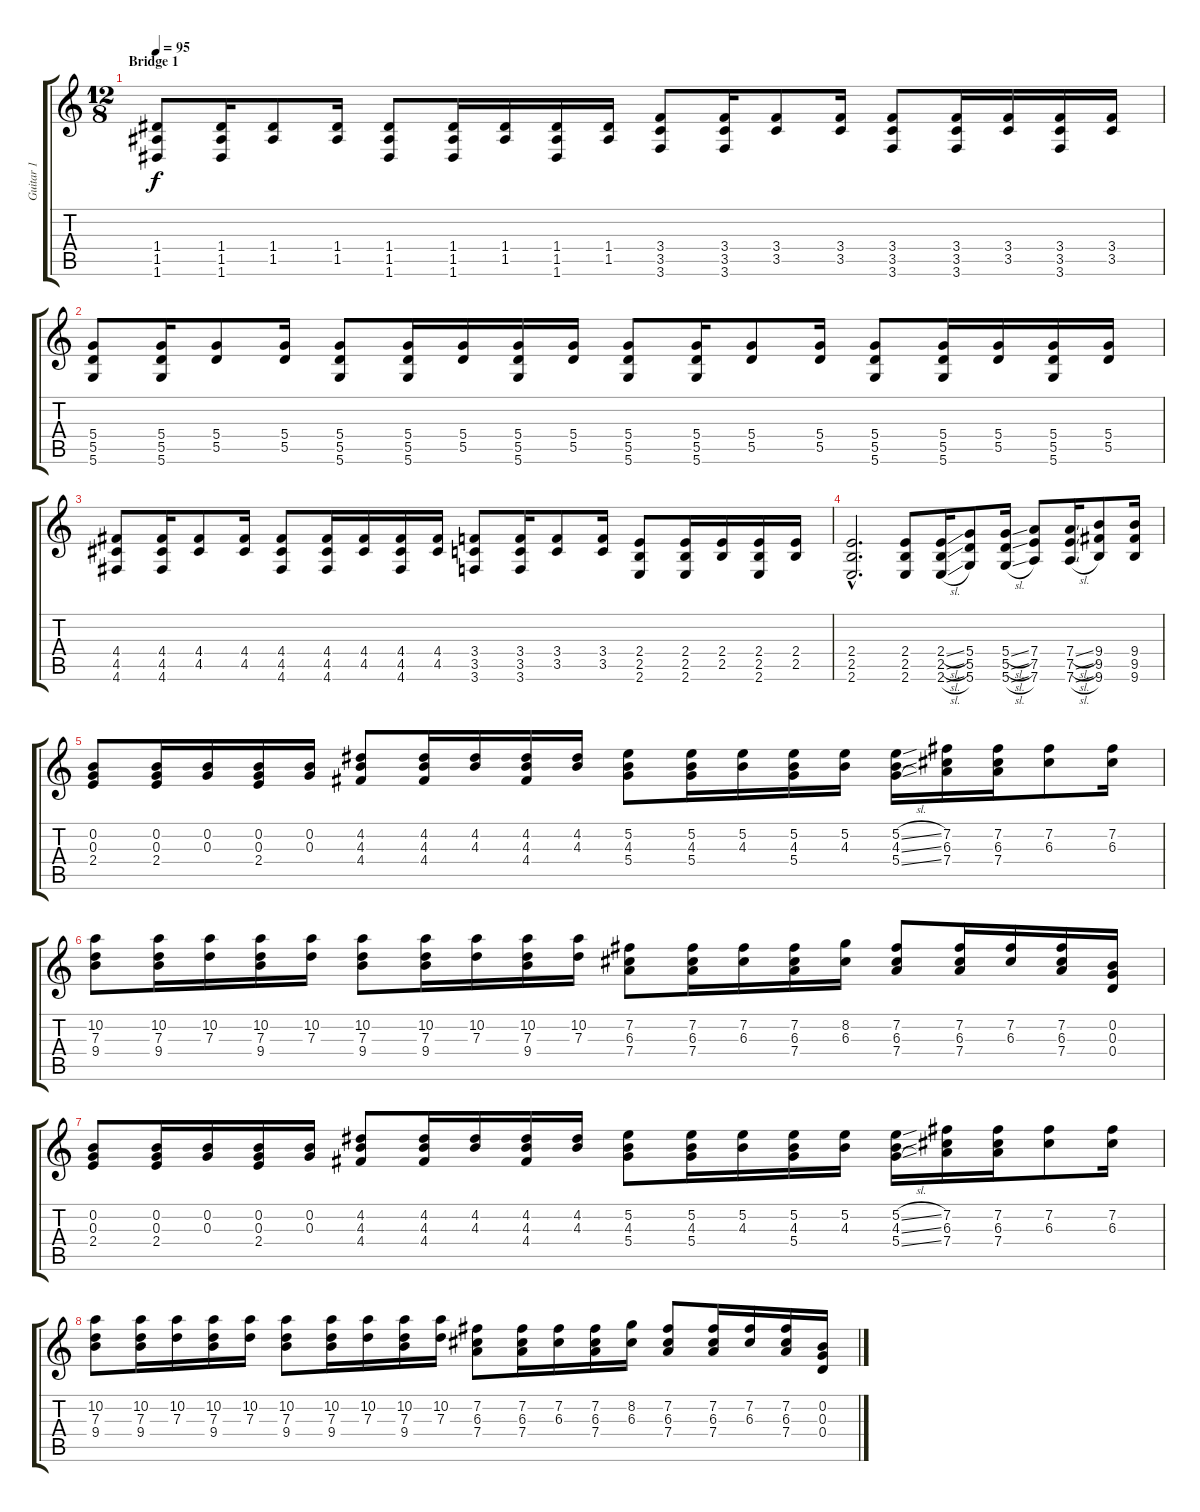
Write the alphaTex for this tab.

\track ("Guitar 1" "Guitar 1") {instrument electricguitarjazz}
\staff {score tabs}
\tuning (E4 B3 G3 D3 A2 D2) {hide}
\ts (12 8)
\section ("" "Bridge 1")
\tempo 95
\clef g2
\ks c
(1.4 1.5 1.6).8{dy f} (1.4 1.5 1.6).16 (1.4 1.5).8 (1.4 1.5).16 (1.4 1.5 1.6).8 (1.4 1.5 1.6).16 (1.4 1.5).16 (1.4 1.5 1.6).16 (1.4 1.5).16 (3.4 3.5 3.6).8 (3.4 3.5 3.6).16 (3.4 3.5).8 (3.4 3.5).16 (3.4 3.5 3.6).8 (3.4 3.5 3.6).16 (3.4 3.5).16 (3.4 3.5 3.6).16 (3.4 3.5).16 |
(5.4 5.5 5.6).8 (5.4 5.5 5.6).16 (5.4 5.5).8 (5.4 5.5).16 (5.4 5.5 5.6).8 (5.4 5.5 5.6).16 (5.4 5.5).16 (5.4 5.5 5.6).16 (5.4 5.5).16 (5.4 5.5 5.6).8 (5.4 5.5 5.6).16 (5.4 5.5).8 (5.4 5.5).16 (5.4 5.5 5.6).8 (5.4 5.5 5.6).16 (5.4 5.5).16 (5.4 5.5 5.6).16 (5.4 5.5).16 |
(4.4 4.5 4.6).8 (4.4 4.5 4.6).16 (4.4 4.5).8 (4.4 4.5).16 (4.4 4.5 4.6).8 (4.4 4.5 4.6).16 (4.4 4.5).16 (4.4 4.5 4.6).16 (4.4 4.5).16 (3.4 3.5 3.6).8 (3.4 3.5 3.6).16 (3.4 3.5).8 (3.4 3.5).16 (2.4 2.5 2.6).8 (2.4 2.5 2.6).16 (2.4 2.5).16 (2.4 2.5 2.6).16 (2.4 2.5).16 |
(2.4{hac} 2.5{hac} 2.6{hac}).2{d} (2.4 2.5 2.6).8 (2.4{sl} 2.5{sl} 2.6{sl}).16 (5.4 5.5 5.6).8 (5.4{sl} 5.5{sl} 5.6{sl}).16 (7.4 7.5 7.6).8 (7.4{sl} 7.5{sl} 7.6{sl}).16 (9.4 9.5 9.6).8 (9.4 9.5 9.6).16 |
(0.2 0.3 2.4).8 (0.2 0.3 2.4).16 (0.2 0.3).16 (0.2 0.3 2.4).16 (0.2 0.3).16 (4.2 4.3 4.4).8 (4.2 4.3 4.4).16 (4.2 4.3).16 (4.2 4.3 4.4).16 (4.2 4.3).16 (5.2 4.3 5.4).8 (5.2 4.3 5.4).16 (5.2 4.3).16 (5.2 4.3 5.4).16 (5.2 4.3).16 (5.2{sl} 4.3{sl} 5.4{sl}).16 (7.2 6.3 7.4).16 (7.2 6.3 7.4).16 (7.2 6.3).8 (7.2 6.3).16 |
(10.2 7.3 9.4).8 (10.2 7.3 9.4).16 (10.2 7.3).16 (10.2 7.3 9.4).16 (10.2 7.3).16 (10.2 7.3 9.4).8 (10.2 7.3 9.4).16 (10.2 7.3).16 (10.2 7.3 9.4).16 (10.2 7.3).16 (7.2 6.3 7.4).8 (7.2 6.3 7.4).16 (7.2 6.3).16 (7.2 6.3 7.4).16 (8.2 6.3).16 (7.2 6.3 7.4).8 (7.2 6.3 7.4).16 (7.2 6.3).16 (7.2 6.3 7.4).16 (0.2 0.3 0.4).16 |
(0.2 0.3 2.4).8 (0.2 0.3 2.4).16 (0.2 0.3).16 (0.2 0.3 2.4).16 (0.2 0.3).16 (4.2 4.3 4.4).8 (4.2 4.3 4.4).16 (4.2 4.3).16 (4.2 4.3 4.4).16 (4.2 4.3).16 (5.2 4.3 5.4).8 (5.2 4.3 5.4).16 (5.2 4.3).16 (5.2 4.3 5.4).16 (5.2 4.3).16 (5.2{sl} 4.3{sl} 5.4{sl}).16 (7.2 6.3 7.4).16 (7.2 6.3 7.4).16 (7.2 6.3).8 (7.2 6.3).16 |
(10.2 7.3 9.4).8 (10.2 7.3 9.4).16 (10.2 7.3).16 (10.2 7.3 9.4).16 (10.2 7.3).16 (10.2 7.3 9.4).8 (10.2 7.3 9.4).16 (10.2 7.3).16 (10.2 7.3 9.4).16 (10.2 7.3).16 (7.2 6.3 7.4).8 (7.2 6.3 7.4).16 (7.2 6.3).16 (7.2 6.3 7.4).16 (8.2 6.3).16 (7.2 6.3 7.4).8 (7.2 6.3 7.4).16 (7.2 6.3).16 (7.2 6.3 7.4).16 (0.2 0.3 0.4).16
